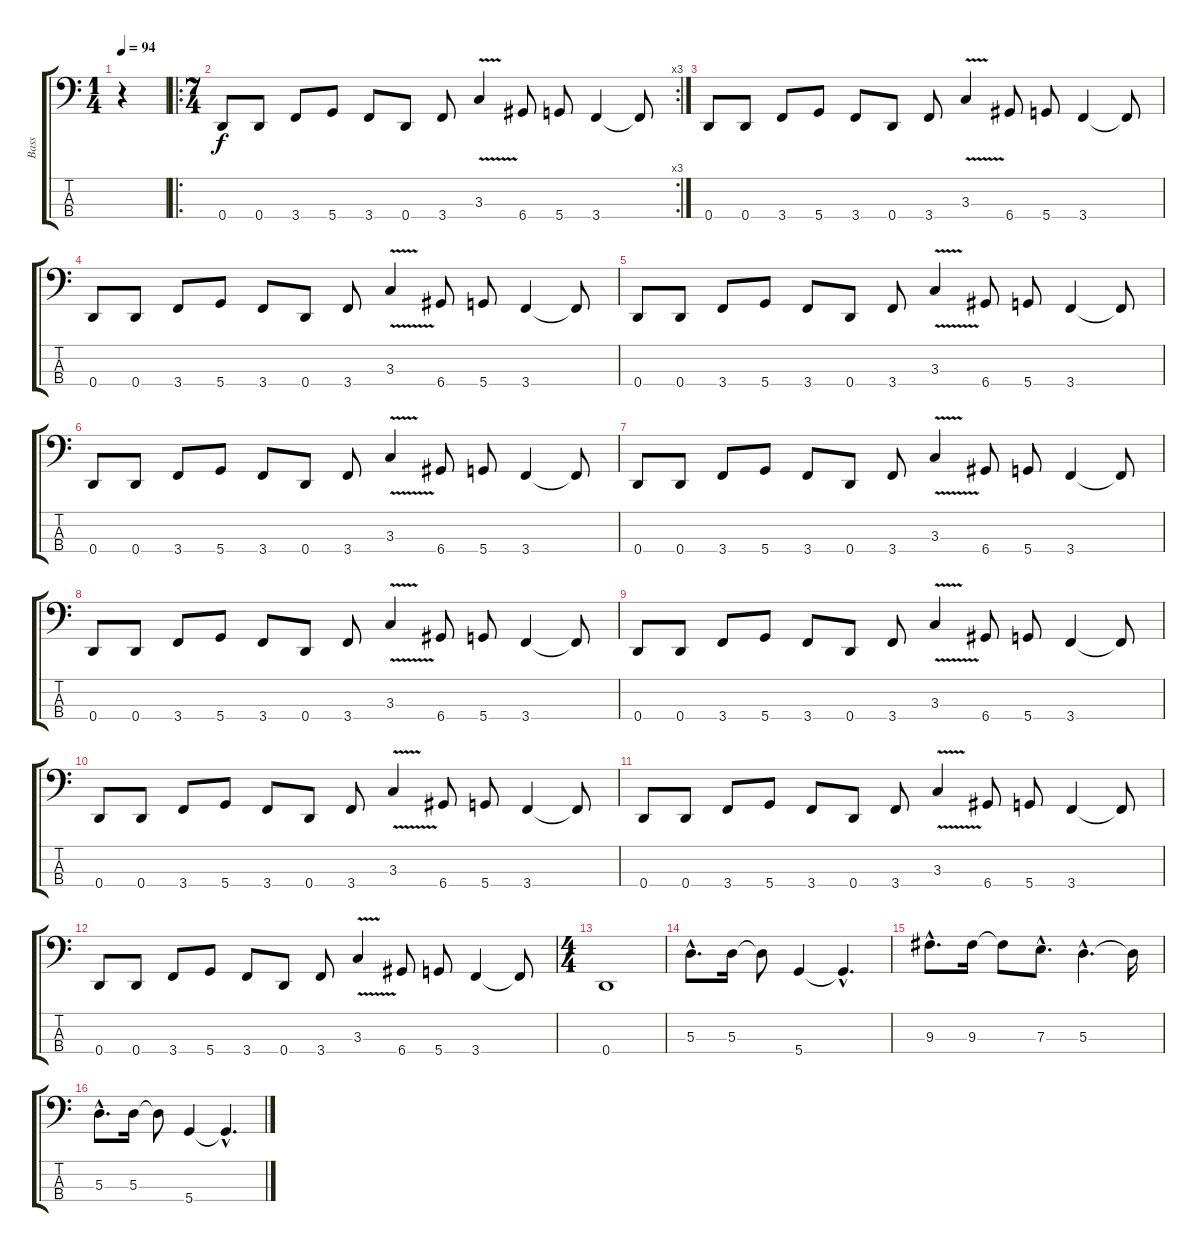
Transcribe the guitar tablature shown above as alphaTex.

\track ("Bass" "Bass") {instrument electricbassfinger}
\staff {score tabs}
\tuning (G2 D2 A1 D1) {hide}
\ts (1 4)
\tempo 94
\clef f4
\ks c
r.4{dy f instrument electricbassfinger} |
\ro
\rc 3
\ts (7 4)
0.4.8 0.4.8 3.4.8 5.4.8 3.4.8 0.4.8 3.4.8 3.3{v}.4 6.4.8 5.4.8 3.4.4 3.4{t}.8 |
0.4.8 0.4.8 3.4.8 5.4.8 3.4.8 0.4.8 3.4.8 3.3{v}.4 6.4.8 5.4.8 3.4.4 3.4{t}.8 |
0.4.8 0.4.8 3.4.8 5.4.8 3.4.8 0.4.8 3.4.8 3.3{v}.4 6.4.8 5.4.8 3.4.4 3.4{t}.8 |
0.4.8 0.4.8 3.4.8 5.4.8 3.4.8 0.4.8 3.4.8 3.3{v}.4 6.4.8 5.4.8 3.4.4 3.4{t}.8 |
0.4.8 0.4.8 3.4.8 5.4.8 3.4.8 0.4.8 3.4.8 3.3{v}.4 6.4.8 5.4.8 3.4.4 3.4{t}.8 |
0.4.8 0.4.8 3.4.8 5.4.8 3.4.8 0.4.8 3.4.8 3.3{v}.4 6.4.8 5.4.8 3.4.4 3.4{t}.8 |
0.4.8 0.4.8 3.4.8 5.4.8 3.4.8 0.4.8 3.4.8 3.3{v}.4 6.4.8 5.4.8 3.4.4 3.4{t}.8 |
0.4.8 0.4.8 3.4.8 5.4.8 3.4.8 0.4.8 3.4.8 3.3{v}.4 6.4.8 5.4.8 3.4.4 3.4{t}.8 |
0.4.8 0.4.8 3.4.8 5.4.8 3.4.8 0.4.8 3.4.8 3.3{v}.4 6.4.8 5.4.8 3.4.4 3.4{t}.8 |
0.4.8 0.4.8 3.4.8 5.4.8 3.4.8 0.4.8 3.4.8 3.3{v}.4 6.4.8 5.4.8 3.4.4 3.4{t}.8 |
0.4.8 0.4.8 3.4.8 5.4.8 3.4.8 0.4.8 3.4.8 3.3{v}.4 6.4.8 5.4.8 3.4.4 3.4{t}.8 |
\ts (4 4)
0.4.1 |
5.3{hac}.8{d} 5.3.16 5.3{t}.8 5.4.4 5.4{hac t}.4{d} |
9.3{hac}.8{d} 9.3.16 9.3{t}.8 7.3{hac}.8{d} 5.3{hac}.4{d} 5.3{t}.16 |
5.3{hac}.8{d} 5.3.16 5.3{t}.8 5.4.4 5.4{hac t}.4{d}
